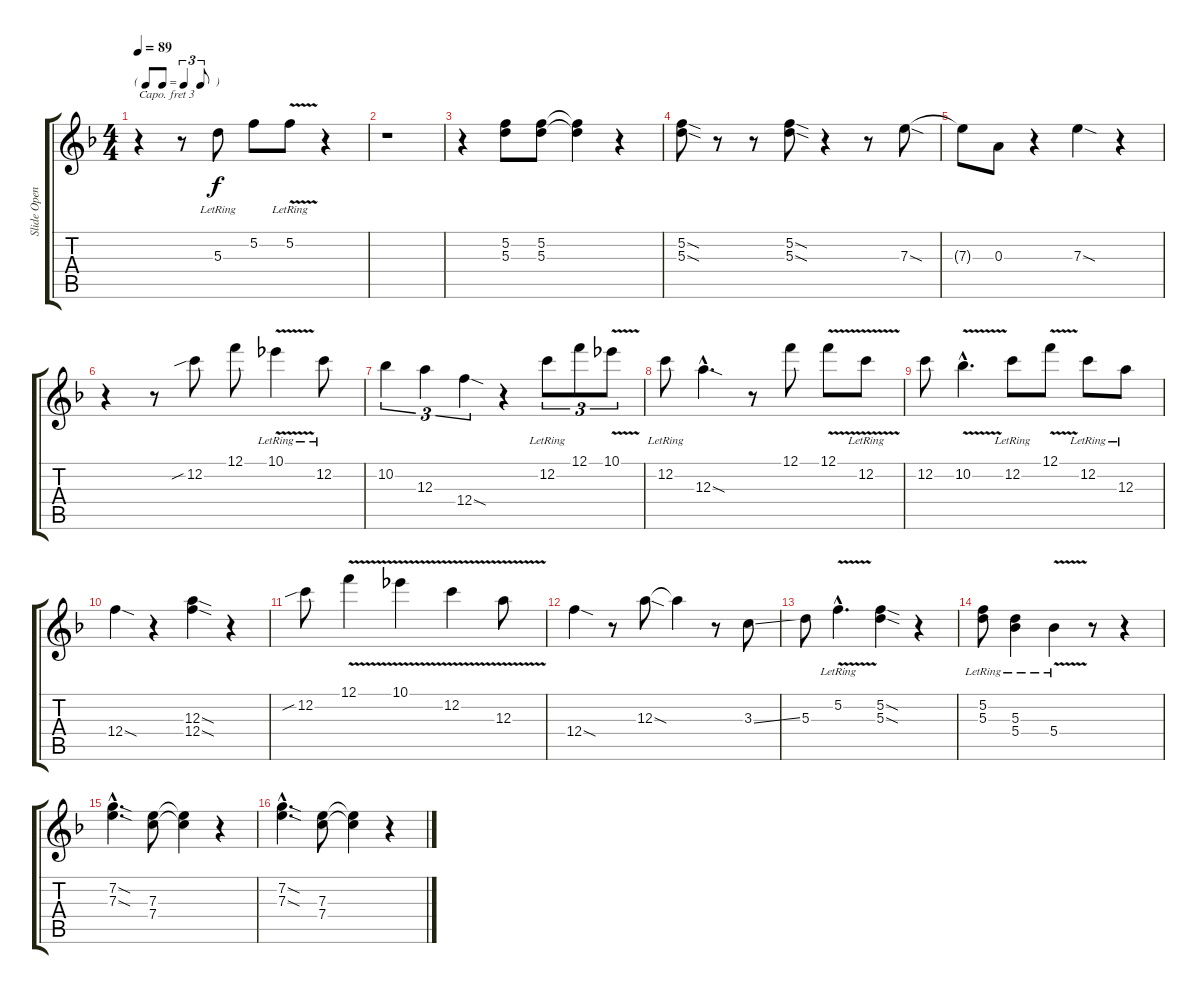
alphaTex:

\track ("Slide Open D Capo 3" "Slide Open") {instrument distortionguitar}
\staff {score tabs}
\capo 3
\tuning (D4 A3 Gb3 D3 A2 D2) {hide}
\ts (4 4)
\tf triplet8th
\tempo 89
\clef g2
\ks f
r.4{dy f} r.8 5.3{lr}.8 5.2.8 5.2{v lr}.8 r.4 |
r.1 |
r.4 (5.2 5.3).8 (5.2 5.3).8 (5.2{t} 5.3{t}).4 r.4 |
(5.2{sod} 5.3{sod}).8 r.8 r.8 (5.2{sod} 5.3{sod}).8 r.4 r.8 7.3{sod}.8 |
7.3{t}.8 0.3.8 r.4 7.3{sod}.4 r.4 |
r.4 r.8 12.2{sib}.8{volume 13} 12.1.8 10.1{v lr}.4 12.2{lr}.8 |
10.2.4{tu (3 2)} 12.3.4{tu (3 2)} 12.4{sod}.4{tu (3 2)} r.4 12.2{lr}.8{tu (3 2)} 12.1.8{tu (3 2)} 10.1{v}.8{tu (3 2)} |
12.2{lr}.8 12.3{sod hac}.4{d} r.8 12.1.8 12.1{v}.8 12.2{v lr}.8 |
12.2.8 10.2{v hac}.4{d} 12.2{lr}.8 12.1{v}.8 12.2{lr}.8 12.3{lr}.8 |
12.4{sod}.4 r.4 (12.3{sod} 12.4{sod}).4 r.4 |
12.2{sib}.8 12.1{v}.4 10.1{v}.4 12.2{v}.4 12.3{v}.8 |
12.4{sod}.4 r.8 12.3{sod}.8 12.3{t}.4 r.8 3.3{ss}.8 |
5.3.8 5.2{v hac lr}.4{d} (5.2{sod} 5.3{sod}).4 r.4 |
(5.2{lr} 5.3).8 (5.3{lr} 5.4).4 5.4{v lr}.4 r.8 r.4 |
(7.2{sod hac} 7.3{sod hac}).4{d volume 11} (7.3 7.4).8 (7.3{t} 7.4{t}).4 r.4 |
(7.2{sod hac} 7.3{sod hac}).4{d} (7.3 7.4).8 (7.3{t} 7.4{t}).4 r.4
